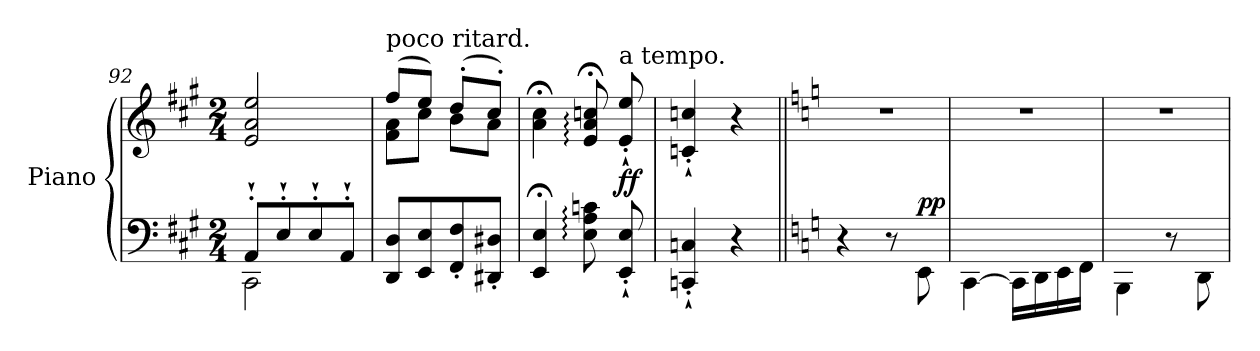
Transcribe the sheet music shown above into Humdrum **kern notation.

**kern	**kern	**dynam
*part1	*part1	*part1
*staff2	*staff1	*staff1/2
*I"Piano	*	*
*I'Pno	*	*
*clefF4	*clefG2	*
*k[f#c#g#]	*k[f#c#g#]	*
*A:	*A:	*
*M2/4	*M2/4	*
=92	=92	=92
*^	*	*
8AA`'/L	2CC#\	2e/ 2a/ 2ee/	.
8E`'/	.	.	.
8E`'/	.	.	.
8AA`'/J	.	.	.
*v	*v	*	*
!!LO:PB:g=z
=93	=93	=93
*	*^	*
!	!LO:TX:a:t=poco ritard.	!	!
8DD/ 8D/L	(8ff#/L	8f#\ 8a\L	.
8EE/ 8E/	8ee/J)	8cc#\J	.
8FF#/' 8F#/'	(8dd'/L	8b\L	.
8DD#X/' 8D#X/'J	8cc#'/J)	8a\J	.
=94	=94	=94	=94
!	!LO:TX:a:t=60	!	!
*	*v	*v	*
4EE/; 4E/;	4a\;< 4cc#\;<	.
8E\: 8A\: 8cn\:	8e/;<: 8a/;<: 8ccn/;<:	.
!	!LO:TX:a:t=a tempo.	!
!	!	!LO:DY:b
8EE/`' 8E/`'	8e/`' 8ee/`'	ff
=95	=95	=95
4CCn/`' 4Cn/`'	4cn/`' 4ccn/`'	.
4r	4r	.
=96||	=96||	=96||
*k[]	*k[]	*
*C:	*C:	*
4r	2r	.
8r	.	.
!	!	!LO:DY:a=2
8EE\	.	pp
=97	=97	=97
[4CC\	2r	.
16CC\LL]	.	.
16DD\	.	.
16EE\	.	.
16FF\JJ	.	.
=98	=98	=98
4BBB\	2r	.
8r	.	.
8DD\	.	.
=	=	=
*-	*-	*-
